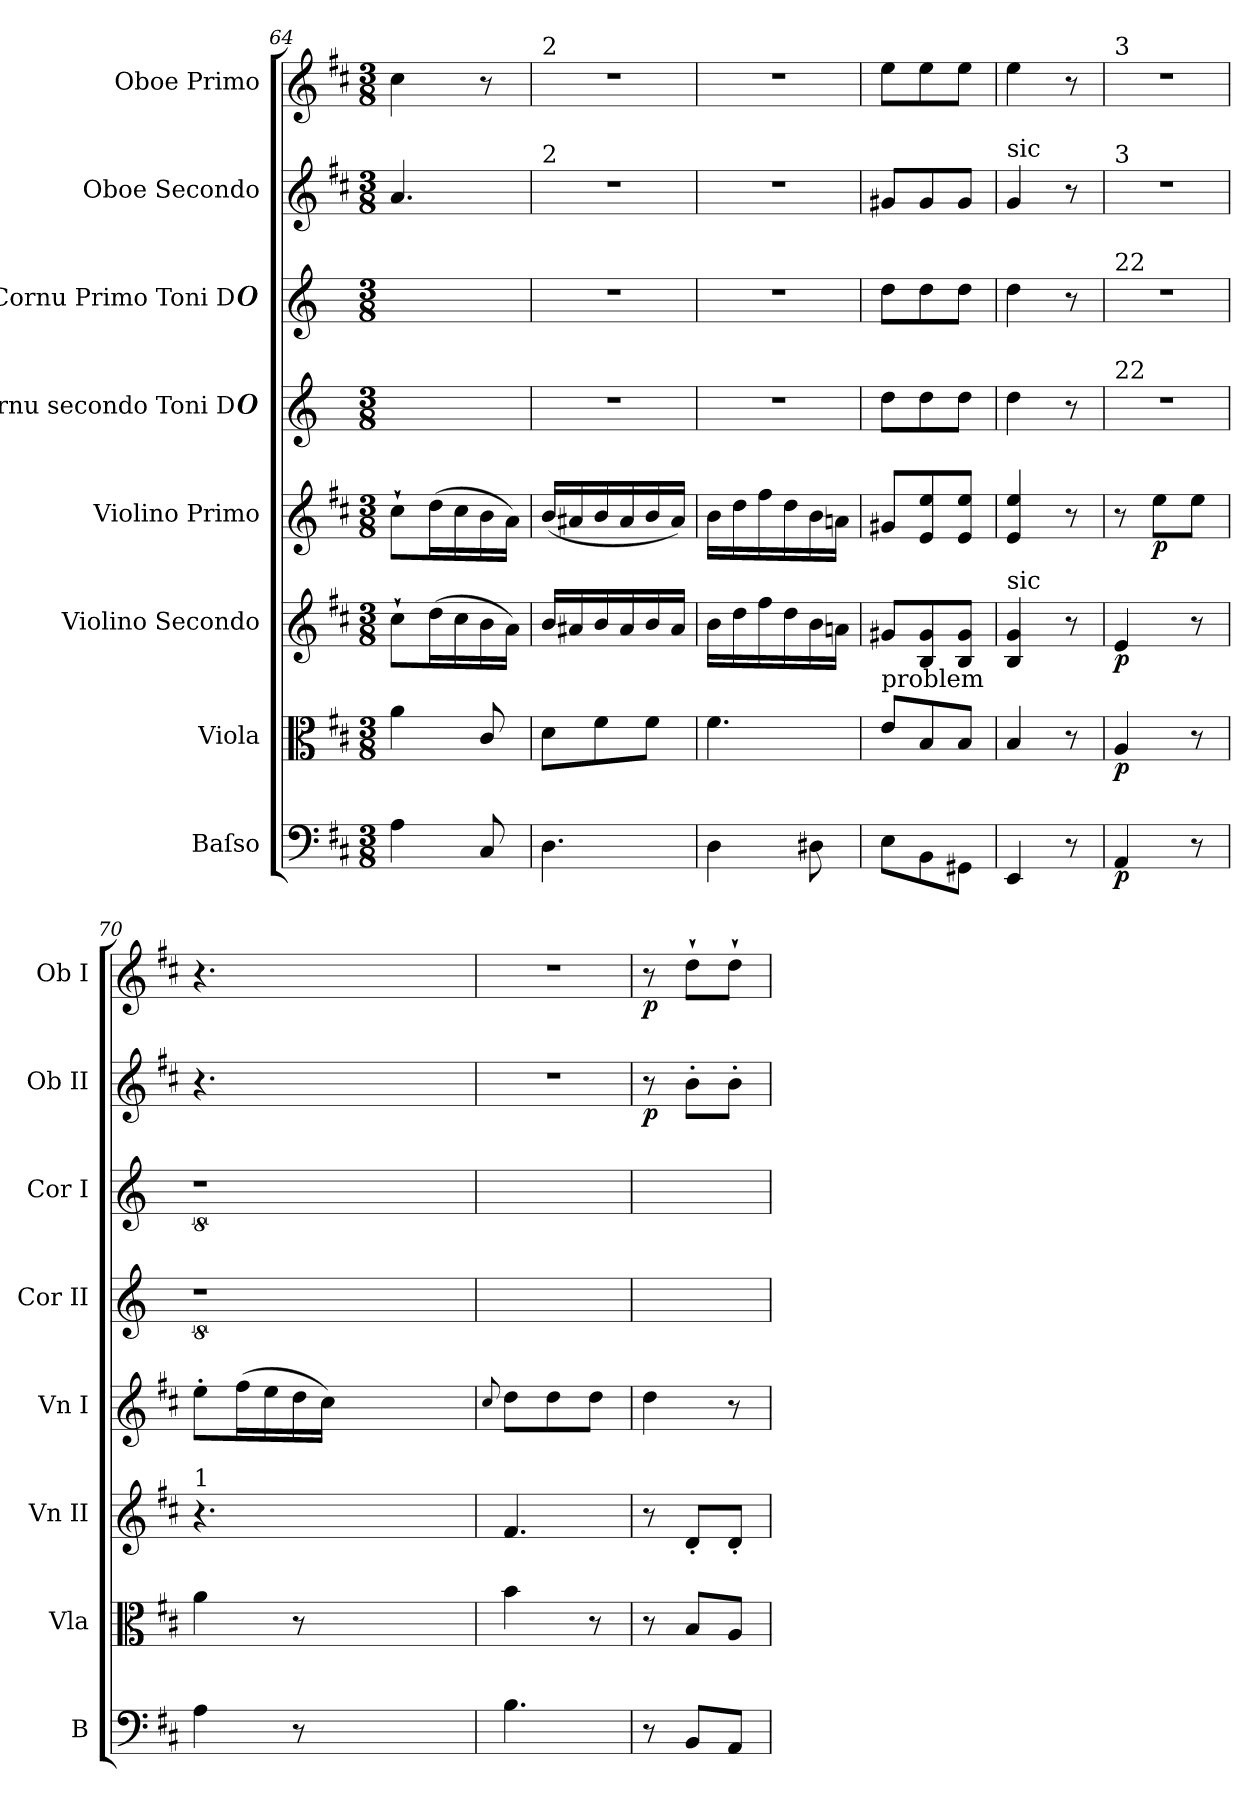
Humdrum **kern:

**kern	**dynam	**kern	**dynam	**kern	**dynam	**kern	**dynam	**kern	**kern	**kern	**dynam	**kern	**dynam
*part8	*part8	*part7	*part7	*part6	*part6	*part5	*part5	*part4	*part3	*part2	*part2	*part1	*part1
*staff8	*staff8	*staff7	*staff7	*staff6	*staff6	*staff5	*staff5	*staff4	*staff3	*staff2	*staff2	*staff1	*staff1
*I"Baſso	*	*I"Viola	*	*I"Violino Secondo	*	*I"Violino Primo	*	*I"Cornu secondo Toni D#	*I"Cornu Primo Toni D#	*I"Oboe Secondo	*	*I"Oboe Primo	*
*I'B	*	*I'Vla	*	*I'Vn II	*	*I'Vn I	*	*I'Cor II	*I'Cor I	*I'Ob II	*	*I'Ob I	*
*clefF4	*	*clefC3	*	*clefG2	*	*clefG2	*	*clefG2	*clefG2	*clefG2	*	*clefG2	*
*	*	*	*	*	*	*	*	*ITrd-1c-2	*ITrd-1c-2	*	*	*	*
*k[f#c#]	*	*k[f#c#]	*	*k[f#c#]	*	*k[f#c#]	*	*k[f#c#]	*k[f#c#]	*k[f#c#]	*	*k[f#c#]	*
*D:	*	*D:	*	*D:	*	*D:	*	*	*	*D:	*	*D:	*
*M3/8	*	*M3/8	*	*M3/8	*	*M3/8	*	*M3/8	*M3/8	*M3/8	*	*M3/8	*
=64	=64	=64	=64	=64	=64	=64	=64	=64	=64	=64	=64	=64	=64
4A\	.	4a\	.	8cc#`\L	.	8cc#`\L	.	4.ryy	4.ryy	4.a/	.	4cc#\	.
.	.	.	.	(16dd\L	.	(16dd\L	.	.	.	.	.	.	.
.	.	.	.	16cc#\	.	16cc#\	.	.	.	.	.	.	.
8C#/	.	8c#/	.	16b\	.	16b\	.	.	.	.	.	8r	.
.	.	.	.	16a\JJ)	.	16a\JJ)	.	.	.	.	.	.	.
=65	=65	=65	=65	=65	=65	=65	=65	=65	=65	=65	=65	=65	=65
!	!	!	!	!	!	!	!	!	!	!	!	!LO:TX:a:t=2	!
!	!	!	!	!	!	!	!	!	!	!LO:TX:a:t=2	!	!	!
4.D\	.	8d\L	.	16b/LL	.	(16b/LL	.	4.r	4.r	4.r	.	4.r	.
.	.	.	.	16a#X/	.	16a#X/	.	.	.	.	.	.	.
.	.	8f#\	.	16b/	.	16b/	.	.	.	.	.	.	.
.	.	.	.	16a#/	.	16a#/	.	.	.	.	.	.	.
.	.	8f#\J	.	16b/	.	16b/	.	.	.	.	.	.	.
.	.	.	.	16a#/JJ	.	16a#/JJ)	.	.	.	.	.	.	.
=66	=66	=66	=66	=66	=66	=66	=66	=66	=66	=66	=66	=66	=66
4D\	.	4.f#\	.	16b\LL	.	16b\LL	.	4.r	4.r	4.r	.	4.r	.
.	.	.	.	16dd\	.	16dd\	.	.	.	.	.	.	.
.	.	.	.	16ff#\	.	16ff#\	.	.	.	.	.	.	.
.	.	.	.	16dd\	.	16dd\	.	.	.	.	.	.	.
8D#X\	.	.	.	16b\	.	16b\	.	.	.	.	.	.	.
.	.	.	.	16an\JJ	.	16an\JJ	.	.	.	.	.	.	.
=67	=67	=67	=67	=67	=67	=67	=67	=67	=67	=67	=67	=67	=67
!	!	!LO:TX:a:t=problem	!	!	!	!	!	!	!	!	!	!	!
8E\L	.	8e\L	.	8g#X/L	.	8g#X/L	.	8ee\L	8ee\L	8g#X/L	.	8ee\L	.
8BB\	.	8B/	.	8B/ 8g#/	.	8e/ 8ee/	.	8ee\	8ee\	8g#/	.	8ee\	.
8GG#X\J	.	8B/J	.	8B/ 8g#/J	.	8e/ 8ee/J	.	8ee\J	8ee\J	8g#/J	.	8ee\J	.
=68	=68	=68	=68	=68	=68	=68	=68	=68	=68	=68	=68	=68	=68
!	!	!	!	!	!	!	!	!	!	!LO:TX:a:t=sic	!	!	!
!	!	!	!	!LO:TX:a:t=sic	!	!	!	!	!	!	!	!	!
4EE/	.	4B/	.	4B/ 4g/	.	4e/ 4ee/	.	4ee\	4ee\	4g/	.	4ee\	.
8r	.	8r	.	8r	.	8r	.	8r	8r	8r	.	8r	.
=69	=69	=69	=69	=69	=69	=69	=69	=69	=69	=69	=69	=69	=69
!	!	!	!	!	!	!	!	!	!	!	!	!LO:TX:a:t=3	!
!	!	!	!	!	!	!	!	!	!	!LO:TX:a:t=3	!	!	!
!	!	!	!	!	!	!	!	!	!LO:TX:a:t=22	!	!	!	!
!	!	!	!	!	!	!	!	!LO:TX:a:t=22	!	!	!	!	!
4AA/	p	4A/	p	4e/	p	8r	.	4.r	4.r	4.r	.	4.r	.
.	.	.	.	.	.	8ee\L	p	.	.	.	.	.	.
8r	.	8r	.	8r	.	8ee\J	.	.	.	.	.	.	.
=70	=70	=70	=70	=70	=70	=70	=70	=70	=70	=70	=70	=70	=70
!	!	!	!	!LO:TX:a:t=1	!	!	!	!	!	!	!	!	!
4A\	.	4a\	.	4.r	.	8ee'\L	.	8%9r	8%9r	4.r	.	4.r	.
.	.	.	.	.	.	(16ff#\L	.	.	.	.	.	.	.
.	.	.	.	.	.	16ee\	.	.	.	.	.	.	.
8r	.	8r	.	.	.	16dd\	.	.	.	.	.	.	.
.	.	.	.	.	.	16cc#\JJ)	.	.	.	.	.	.	.
2.ryy	.	2.ryy	.	2.ryy	.	2.ryy	.	.	.	2.ryy	.	2.ryy	.
=71	=71	=71	=71	=71	=71	=71	=71	=71	=71	=71	=71	=71	=71
.	.	.	.	.	.	8qqcc#/	.	.	.	.	.	.	.
4.B\	.	4b\	.	4.f#/	.	8dd\L	.	4.ryy	4.ryy	4.r	.	4.r	.
.	.	.	.	.	.	8dd\	.	.	.	.	.	.	.
.	.	8r	.	.	.	8dd\J	.	.	.	.	.	.	.
=72	=72	=72	=72	=72	=72	=72	=72	=72	=72	=72	=72	=72	=72
8r	.	8r	.	8r	.	4dd\	.	4.ryy	4.ryy	8r	p	8r	p
8BB/L	.	8B/L	.	8d'/L	.	.	.	.	.	8b'\L	.	8dd`\L	.
8AA/J	.	8A/J	.	8d'/J	.	8r	.	.	.	8b'\J	.	8dd`\J	.
=	=	=	=	=	=	=	=	=	=	=	=	=	=
*-	*-	*-	*-	*-	*-	*-	*-	*-	*-	*-	*-	*-	*-
